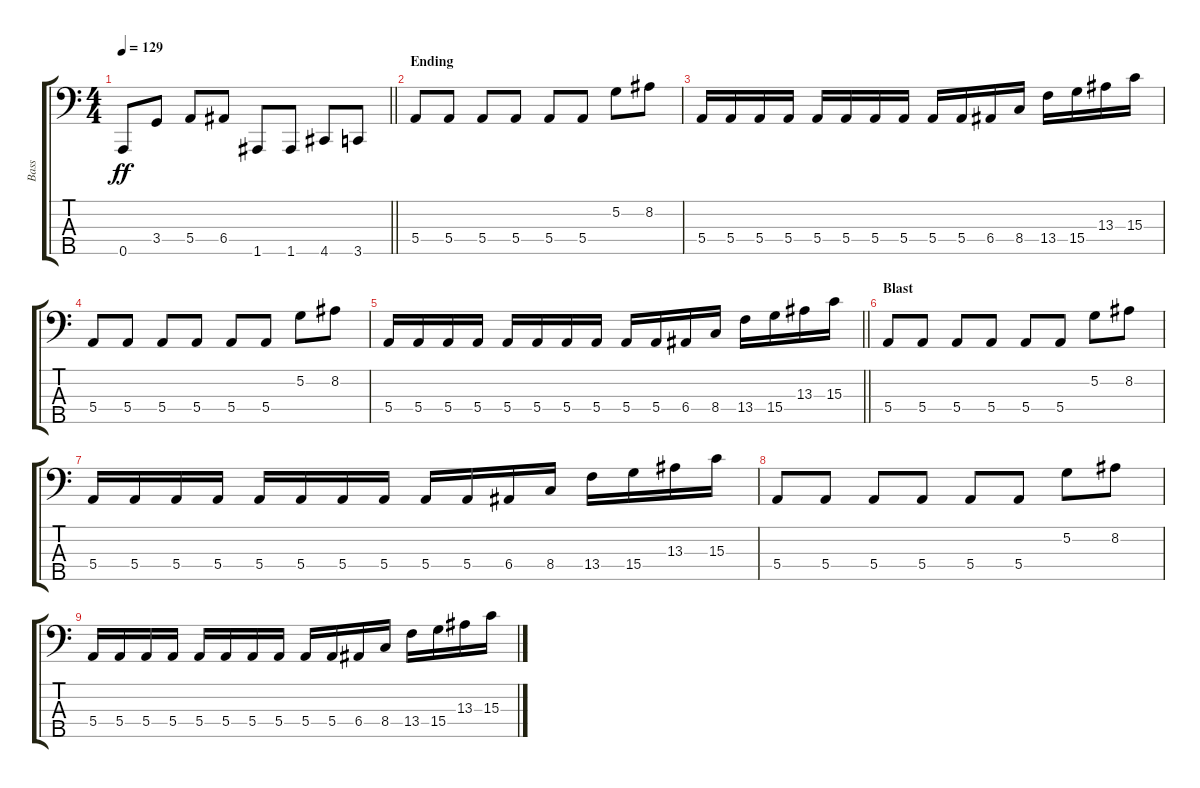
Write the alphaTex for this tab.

\track ("Bass" "Bass") {instrument electricbasspick}
\staff {score tabs}
\tuning (G2 D2 A1 E1 A0) {hide}
\ts (4 4)
\tempo 129
\clef f4
\barLineRight lightlight
\ks c
0.5.8{dy ff} 3.4.8 5.4.8 6.4.8 1.5.8 1.5.8 4.5.8 3.5.8 |
\section ("" "Ending")
5.4.8 5.4.8 5.4.8 5.4.8 5.4.8 5.4.8 5.2.8 8.2.8 |
5.4.16 5.4.16 5.4.16 5.4.16 5.4.16 5.4.16 5.4.16 5.4.16 5.4.16 5.4.16 6.4.16 8.4.16 13.4.16 15.4.16 13.3.16 15.3.16 |
5.4.8 5.4.8 5.4.8 5.4.8 5.4.8 5.4.8 5.2.8 8.2.8 |
\barLineRight lightlight
5.4.16 5.4.16 5.4.16 5.4.16 5.4.16 5.4.16 5.4.16 5.4.16 5.4.16 5.4.16 6.4.16 8.4.16 13.4.16 15.4.16 13.3.16 15.3.16 |
\section ("" "Blast")
5.4.8 5.4.8 5.4.8 5.4.8 5.4.8 5.4.8 5.2.8 8.2.8 |
5.4.16 5.4.16 5.4.16 5.4.16 5.4.16 5.4.16 5.4.16 5.4.16 5.4.16 5.4.16 6.4.16 8.4.16 13.4.16 15.4.16 13.3.16 15.3.16 |
5.4.8 5.4.8 5.4.8 5.4.8 5.4.8 5.4.8 5.2.8 8.2.8 |
5.4.16 5.4.16 5.4.16 5.4.16 5.4.16 5.4.16 5.4.16 5.4.16 5.4.16 5.4.16 6.4.16 8.4.16 13.4.16 15.4.16 13.3.16 15.3.16
